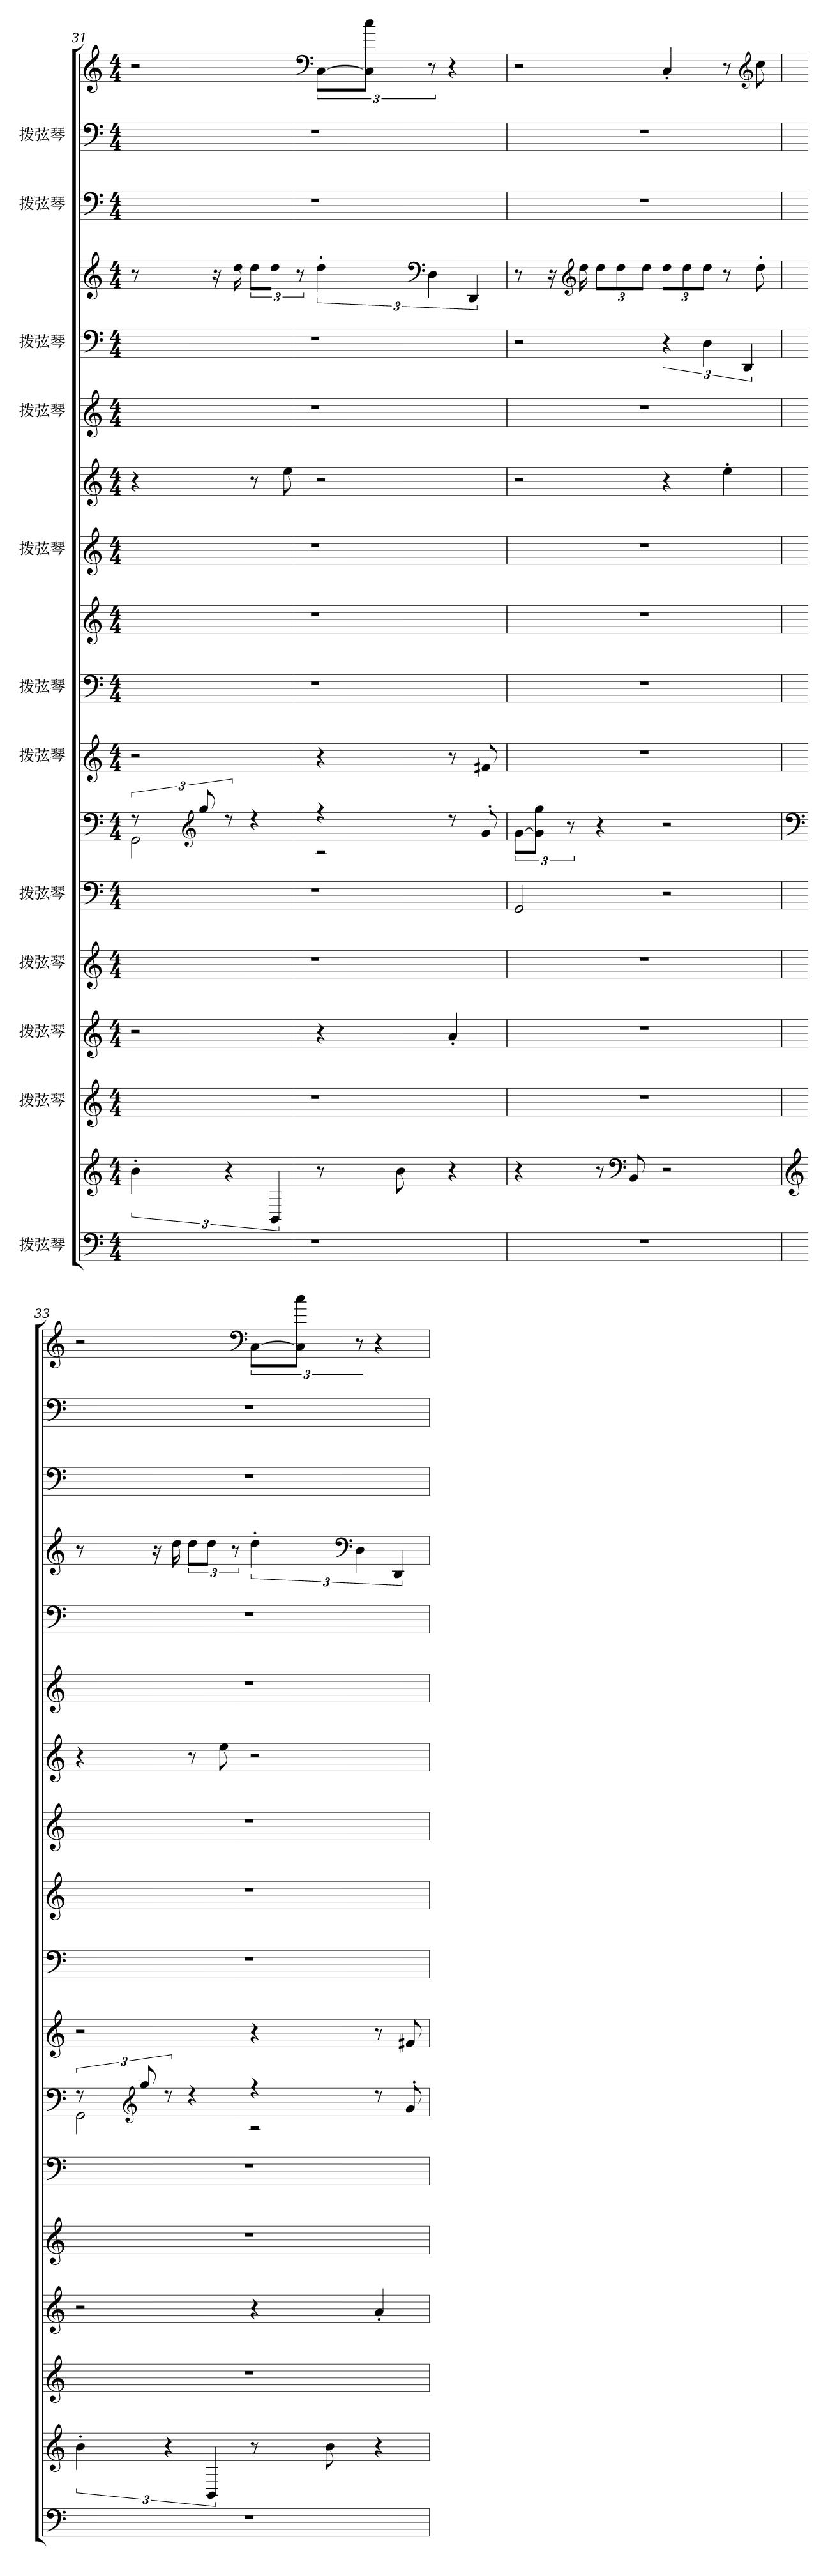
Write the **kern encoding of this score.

**kern	**kern	**kern	**kern	**kern	**kern	**kern	**kern	**kern	**kern	**kern	**kern	**kern	**kern	**kern	**kern	**kern	**kern
*part12	*part12	*part11	*part10	*part9	*part8	*part8	*part7	*part6	*part6	*part5	*part5	*part4	*part3	*part3	*part2	*part1	*part1
*staff18	*staff17	*staff16	*staff15	*staff14	*staff13	*staff12	*staff11	*staff10	*staff9	*staff8	*staff7	*staff6	*staff5	*staff4	*staff3	*staff2	*staff1
*I"拨弦琴	*	*I"拨弦琴	*I"拨弦琴	*I"拨弦琴	*I"拨弦琴	*	*I"拨弦琴	*I"拨弦琴	*	*I"拨弦琴	*	*I"拨弦琴	*I"拨弦琴	*	*I"拨弦琴	*I"拨弦琴	*
!!LO:PB:g=z
*clefF4	*clefG2	*clefG2	*clefG2	*clefG2	*clefF4	*clefF4	*clefG2	*clefF4	*clefG2	*clefG2	*clefG2	*clefG2	*clefF4	*clefG2	*clefF4	*clefF4	*clefG2
*k[]	*k[]	*k[]	*k[]	*k[]	*k[]	*k[]	*k[]	*k[]	*k[]	*k[]	*k[]	*k[]	*k[]	*k[]	*k[]	*k[]	*k[]
*M4/4	*M4/4	*M4/4	*M4/4	*M4/4	*M4/4	*M4/4	*M4/4	*M4/4	*M4/4	*M4/4	*M4/4	*M4/4	*M4/4	*M4/4	*M4/4	*M4/4	*M4/4
=31	=31	=31	=31	=31	=31	=31	=31	=31	=31	=31	=31	=31	=31	=31	=31	=31	=31
*	*	*	*	*	*	*^	*	*	*	*	*	*	*	*	*	*	*
1r	6b'\	1r	2r	1r	1r	12r	2GG\	2r	1r	1r	1r	4r	1r	1r	8r	1r	1r	2r
*	*	*	*	*	*	*clefG2	*	*	*	*	*	*	*	*	*	*	*	*
.	.	.	.	.	.	12gg/	.	.	.	.	.	.	.	.	.	.	.	.
.	.	.	.	.	.	.	.	.	.	.	.	.	.	.	16r	.	.	.
.	6r	.	.	.	.	12r	.	.	.	.	.	.	.	.	.	.	.	.
.	.	.	.	.	.	.	.	.	.	.	.	.	.	.	16dd\	.	.	.
.	.	.	.	.	.	4r	.	.	.	.	.	8r	.	.	12dd\L	.	.	.
.	6BB/	.	.	.	.	.	.	.	.	.	.	.	.	.	12dd\J	.	.	.
.	.	.	.	.	.	.	.	.	.	.	.	8ee\	.	.	.	.	.	.
.	.	.	.	.	.	.	.	.	.	.	.	.	.	.	12r	.	.	.
*	*	*	*	*	*	*	*	*	*	*	*	*	*	*	*	*	*	*clefF4
.	8r	.	4r	.	.	4r	2r	4r	.	.	.	2r	.	.	6dd'\	.	.	[12C\L
.	.	.	.	.	.	.	.	.	.	.	.	.	.	.	.	.	.	12C\] 12cc\J
.	8b\	.	.	.	.	.	.	.	.	.	.	.	.	.	.	.	.	.
*	*	*	*	*	*	*	*	*	*	*	*	*	*	*	*clefF4	*	*	*
.	.	.	.	.	.	.	.	.	.	.	.	.	.	.	6D\	.	.	12r
.	4r	.	4a'/	.	.	8r	.	8r	.	.	.	.	.	.	.	.	.	4r
.	.	.	.	.	.	.	.	.	.	.	.	.	.	.	6DD/	.	.	.
.	.	.	.	.	.	8g'/	.	8f#X/	.	.	.	.	.	.	.	.	.	.
*	*	*	*	*	*	*v	*v	*	*	*	*	*	*	*	*	*	*	*
=32	=32	=32	=32	=32	=32	=32	=32	=32	=32	=32	=32	=32	=32	=32	=32	=32	=32
1r	4r	1r	1r	1r	2GG/	[12g\L	1r	1r	1r	1r	2r	1r	2r	8r	1r	1r	2r
.	.	.	.	.	.	12g\] 12gg\J	.	.	.	.	.	.	.	.	.	.	.
.	.	.	.	.	.	.	.	.	.	.	.	.	.	16r	.	.	.
.	.	.	.	.	.	12r	.	.	.	.	.	.	.	.	.	.	.
*	*	*	*	*	*	*	*	*	*	*	*	*	*	*clefG2	*	*	*
.	.	.	.	.	.	.	.	.	.	.	.	.	.	16dd\	.	.	.
*	*	*	*	*	*	*	*	*	*	*	*	*	*	*Xbrackettup	*	*	*
.	8r	.	.	.	.	4r	.	.	.	.	.	.	.	12dd\L	.	.	.
.	.	.	.	.	.	.	.	.	.	.	.	.	.	12dd\	.	.	.
*	*clefF4	*	*	*	*	*	*	*	*	*	*	*	*	*	*	*	*
.	8BB/	.	.	.	.	.	.	.	.	.	.	.	.	.	.	.	.
.	.	.	.	.	.	.	.	.	.	.	.	.	.	12dd\J	.	.	.
.	2r	.	.	.	2r	2r	.	.	.	.	4r	.	6r	12dd\L	.	.	4C'/
.	.	.	.	.	.	.	.	.	.	.	.	.	.	12dd\	.	.	.
.	.	.	.	.	.	.	.	.	.	.	.	.	6D\	12dd\J	.	.	.
.	.	.	.	.	.	.	.	.	.	.	4ee'\	.	.	8r	.	.	8r
.	.	.	.	.	.	.	.	.	.	.	.	.	6DD/	.	.	.	.
*	*	*	*	*	*	*	*	*	*	*	*	*	*	*	*	*	*clefG2
.	.	.	.	.	.	.	.	.	.	.	.	.	.	8dd'\	.	.	8cc\
!!LO:PB:g=z
=33	=33	=33	=33	=33	=33	=33	=33	=33	=33	=33	=33	=33	=33	=33	=33	=33	=33
*	*clefG2	*	*	*	*	*clefF4	*	*	*	*	*	*	*	*	*	*	*
*	*	*	*	*	*	*^	*	*	*	*	*	*	*	*	*	*	*
1r	6b'\	1r	2r	1r	1r	12r	2GG\	2r	1r	1r	1r	4r	1r	1r	8r	1r	1r	2r
*	*	*	*	*	*	*clefG2	*	*	*	*	*	*	*	*	*	*	*	*
.	.	.	.	.	.	12gg/	.	.	.	.	.	.	.	.	.	.	.	.
.	.	.	.	.	.	.	.	.	.	.	.	.	.	.	16r	.	.	.
.	6r	.	.	.	.	12r	.	.	.	.	.	.	.	.	.	.	.	.
.	.	.	.	.	.	.	.	.	.	.	.	.	.	.	16dd\	.	.	.
*	*	*	*	*	*	*	*	*	*	*	*	*	*	*	*brackettup	*	*	*
.	.	.	.	.	.	4r	.	.	.	.	.	8r	.	.	12dd\L	.	.	.
.	6BB/	.	.	.	.	.	.	.	.	.	.	.	.	.	12dd\J	.	.	.
.	.	.	.	.	.	.	.	.	.	.	.	8ee\	.	.	.	.	.	.
.	.	.	.	.	.	.	.	.	.	.	.	.	.	.	12r	.	.	.
*	*	*	*	*	*	*	*	*	*	*	*	*	*	*	*	*	*	*clefF4
.	8r	.	4r	.	.	4r	2r	4r	.	.	.	2r	.	.	6dd'\	.	.	[12C\L
.	.	.	.	.	.	.	.	.	.	.	.	.	.	.	.	.	.	12C\] 12cc\J
.	8b\	.	.	.	.	.	.	.	.	.	.	.	.	.	.	.	.	.
*	*	*	*	*	*	*	*	*	*	*	*	*	*	*	*clefF4	*	*	*
.	.	.	.	.	.	.	.	.	.	.	.	.	.	.	6D\	.	.	12r
.	4r	.	4a'/	.	.	8r	.	8r	.	.	.	.	.	.	.	.	.	4r
.	.	.	.	.	.	.	.	.	.	.	.	.	.	.	6DD/	.	.	.
.	.	.	.	.	.	8g'/	.	8f#X/	.	.	.	.	.	.	.	.	.	.
*	*	*	*	*	*	*v	*v	*	*	*	*	*	*	*	*	*	*	*
=	=	=	=	=	=	=	=	=	=	=	=	=	=	=	=	=	=
*-	*-	*-	*-	*-	*-	*-	*-	*-	*-	*-	*-	*-	*-	*-	*-	*-	*-
